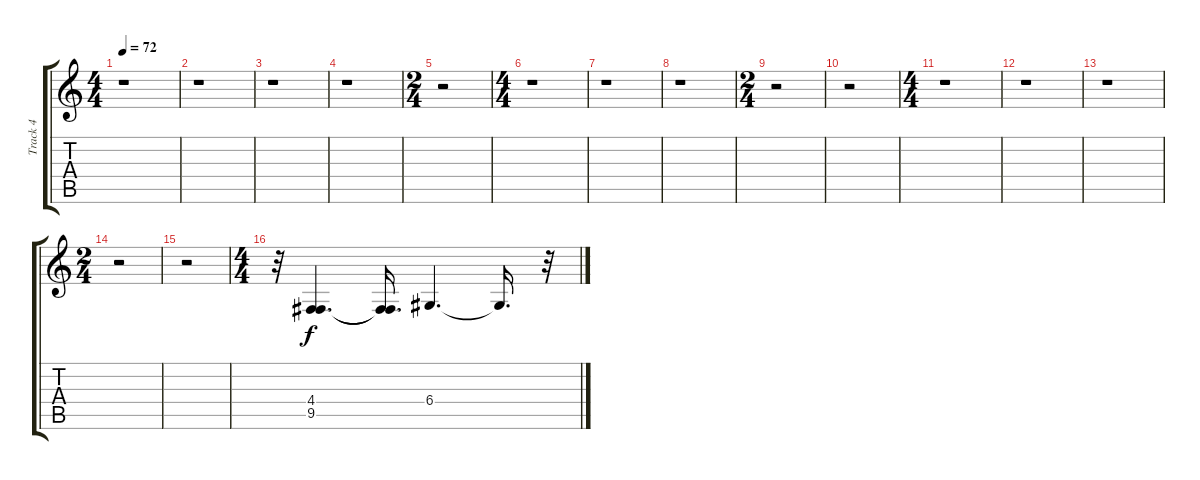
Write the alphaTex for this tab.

\track ("Track 4" "Track 4") {instrument pad3polysynth}
\staff {score tabs}
\tuning (E4 B3 G3 D3 A2 E2) {hide}
\ts (4 4)
\tempo 72
\clef g2
\ks c
r.1{dy f} |
r.1 |
r.1 |
r.1 |
\ts (2 4)
r.2 |
\ts (4 4)
r.1 |
r.1 |
r.1 |
\ts (2 4)
r.2 |
r.2 |
\ts (4 4)
r.1 |
r.1 |
r.1 |
\ts (2 4)
r.2 |
r.2 |
\ts (4 4)
r.32 (4.4 9.5).4{d volume 16 instrument overdrivenguitar} (4.4{t} 9.5{t}).16{d} 6.4.4{d} 6.4{t}.16{d} r.32
